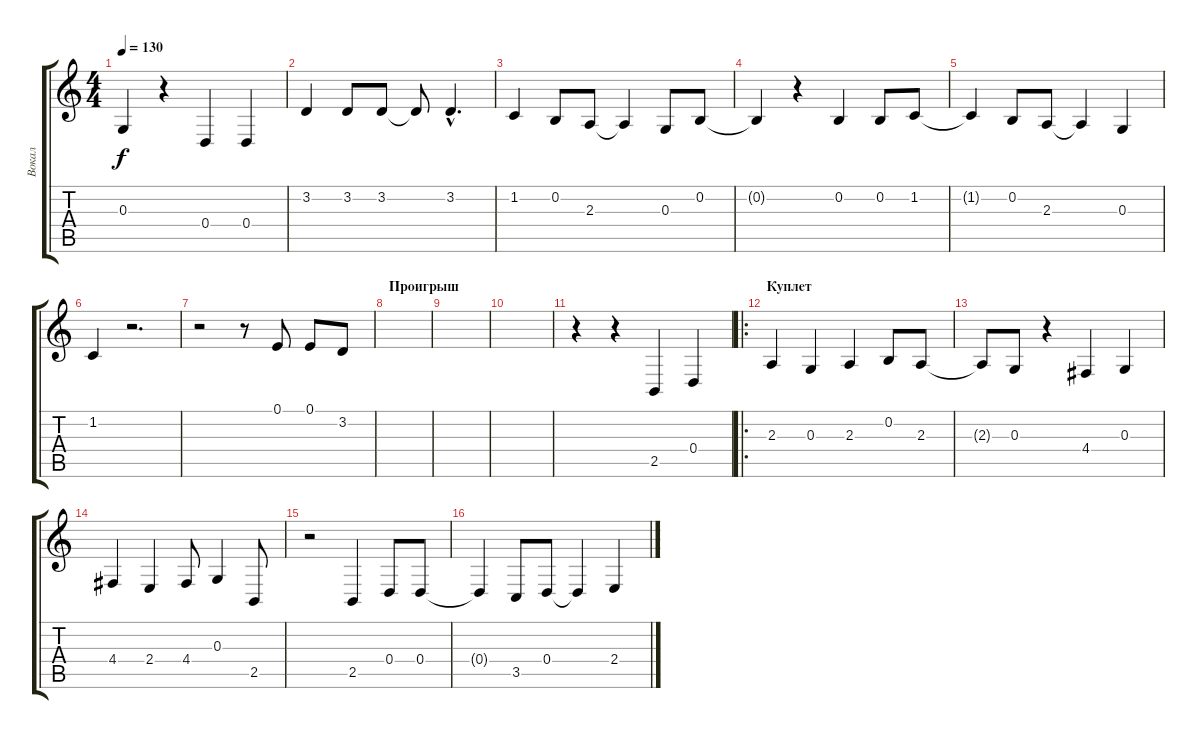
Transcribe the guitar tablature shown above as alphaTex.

\track ("Вокал" "Вокал") {instrument violin}
\staff {score tabs}
\tuning (E4 B3 G3 D3 A2 E2) {hide}
\ts (4 4)
\tempo 130
\clef g2
\ks c
0.3{t}.4{dy f} r.4 0.4.4 0.4.4 |
3.2.4 3.2.8 3.2.8 3.2{t}.8 3.2{hac}.4{d} |
1.2.4 0.2.8 2.3.8 2.3{t}.4 0.3.8 0.2.8 |
0.2{t}.4 r.4 0.2.4 0.2.8 1.2.8 |
1.2{t}.4 0.2.8 2.3.8 2.3{t}.4 0.3.4 |
1.2.4 r.2{d} |
r.2 r.8 0.1.8 0.1.8 3.2.8 |
\section ("" "Проигрыш")
|
|
|
r.4 r.4 2.5.4 0.4.4 |
\ro
\section ("" "Куплет")
2.3.4 0.3.4 2.3.4 0.2.8 2.3.8 |
2.3{t}.8 0.3.8 r.4 4.4.4 0.3.4 |
4.4.4 2.4.4 4.4.8 0.3.4 2.5.8 |
r.2 2.5.4 0.4.8 0.4.8 |
0.4{t}.4 3.5.8 0.4.8 0.4{t}.4 2.4.4
